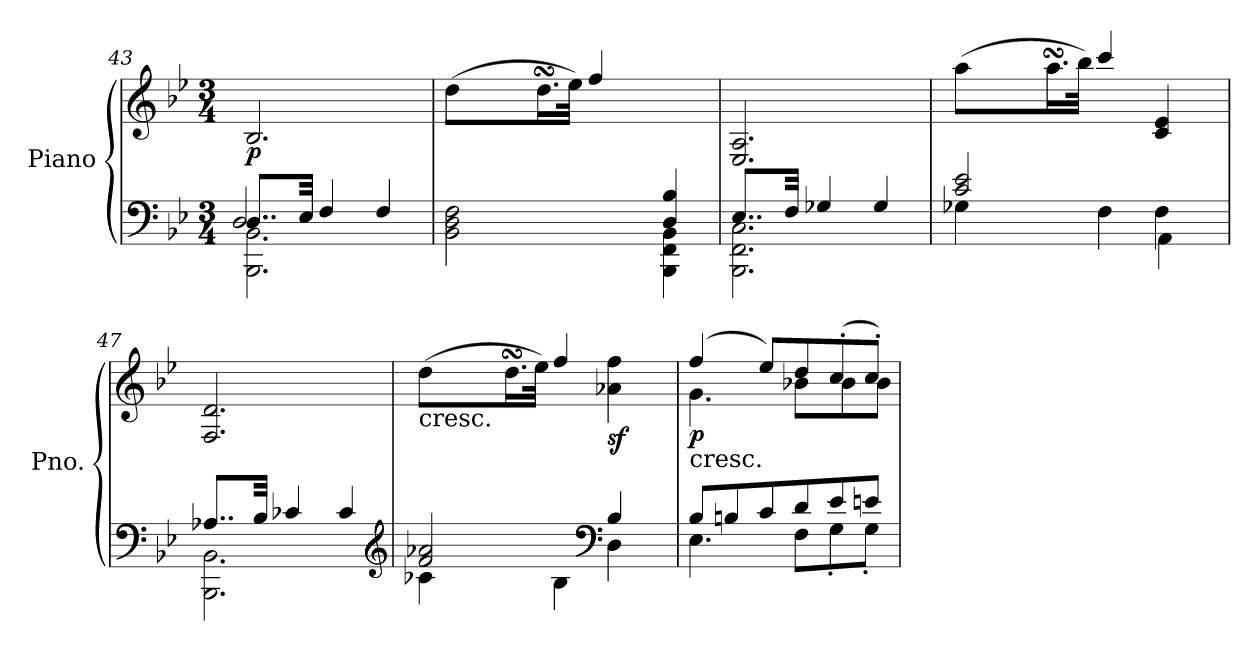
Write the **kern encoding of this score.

**kern	**kern	**dynam
*part1	*part1	*part1
*staff2	*staff1	*staff1/2
*I"Piano	*	*
*I'Pno.	*	*
*clefF4	*clefG2	*
*k[b-e-]	*k[b-e-]	*
*B-:	*B-:	*
*M3/4	*M3/4	*
=43	=43	=43
*^	*	*
*	*^	*	*
!	!	!	!	!LO:DY:b
2.BBB-\ 2.BB-\	8..D/L	2.D/	2.B-/	p
.	32E-/Jkk	.	.	.
.	4F/	.	.	.
.	4F/	.	.	.
*	*v	*v	*	*
=44	=44	=44	=44
*	*	*^	*
2ryy	2BB-\ 2D\ 2F\	(8dd\L	16.ryy	.
*	*	*	*Xtuplet	*
.	.	.	96ee-yy	.
.	.	.	96ddyy	.
.	.	.	96ccyy	.
.	.	16.ddsSsS\L	4ryy	.
.	.	32ee-\JJk)	.	.
.	.	4ff/	.	.
.	.	.	4.ryy	.
4D/ 4B-/	4BBB-\ 4FF\ 4BB-\	4ryy	.	.
*	*	*v	*v	*
!!LO:PB:g=z
=45	=45	=45	=45
8..E-/L	2.BBB-\ 2.FF\ 2.C\	2.E-/ 2.A/	.
32F/Jkk	.	.	.
4G-X/	.	.	.
4G-/	.	.	.
=46	=46	=46	=46
*	*	*^	*
2c/ 2e-/	4G-X\	(8aa\L	16.ryy	.
.	.	.	96bb-yy	.
.	.	.	96aayy	.
.	.	.	96ggyy	.
.	.	16.aasSsS\L	2ryy	.
.	.	32bb-\JJk)	.	.
.	4F\	4ccc/	.	.
4F\	4AA\	4c/ 4e-/	.	.
.	.	.	8ryy	.
*	*	*v	*v	*
=47	=47	=47	=47
8..A-X/L	2.BBB-\ 2.BB-\	2.F/ 2.d/	.
32B-/Jkk	.	.	.
4c-X/	.	.	.
4c-/	.	.	.
*clefG2	*	*	*
=48	=48	=48	=48
*	*	*^	*
!	!	!LO:TX:b:t=cresc.	!	!
2f/ 2a-X/	4c-X\	(8dd\L	16.ryy	.
.	.	.	96ee-yy	.
.	.	.	96ddyy	.
.	.	.	96ccyy	.
.	.	16.ddsSsS\L	2ryy	.
.	.	32ee-\JJk)	.	.
.	4B-\	4ff/	.	.
*clefF4	*	*	*	*
!	!	!	!	!LO:DY:b
4B-/	4D\	4a-X\ 4ff\	.	sf
.	.	.	8ryy	.
=49	=49	=49	=49	=49
!	!	!LO:TX:b:t=cresc.	!	!
!	!	!	!	!LO:DY:b
8B-/L	4.E-\	(4ff/	4.g\	p
8Bn/	.	.	.	.
8c/	.	8ee-/L)	.	.
8d/	8F\L	8dd/	8b-X\L	.
8e-/	8G'\	(8cc'/	8b-\	.
8en/J	8G'\J	8cc'/J)	8b-\J	.
*v	*v	*	*	*
*	*v	*v	*
=	=	=
*-	*-	*-
